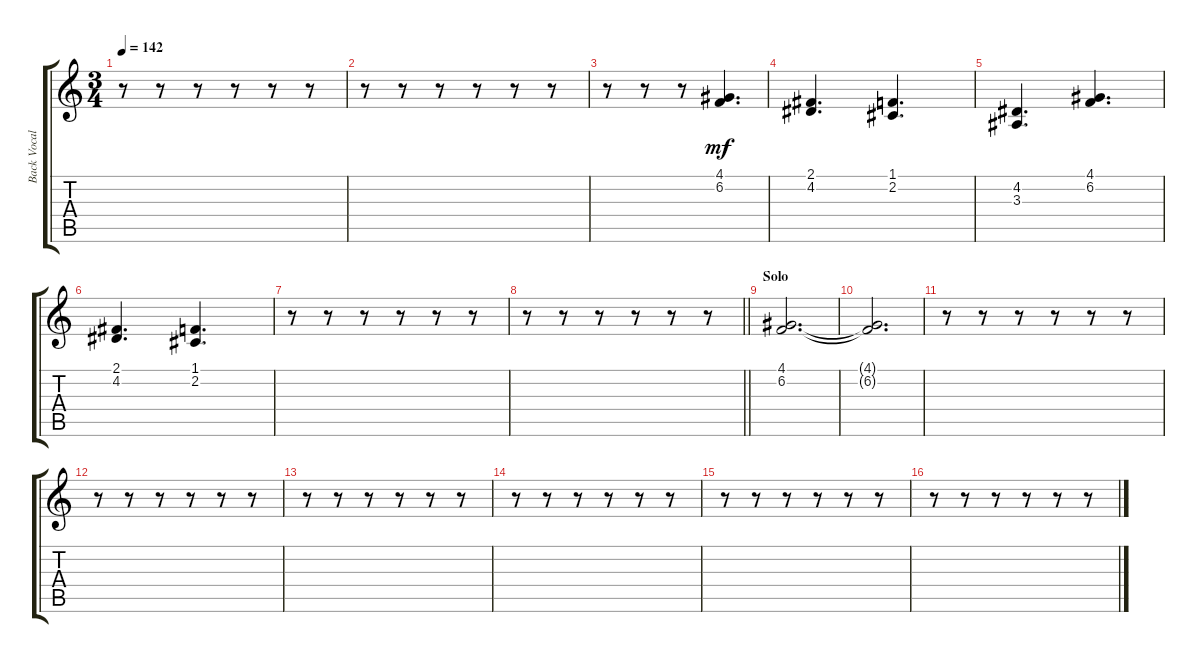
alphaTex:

\track ("Back Vocal" "Back Vocal") {instrument altosax}
\staff {score tabs}
\tuning (E4 B3 G3 D3 A2 E2) {hide}
\ts (3 4)
\tempo 142
\clef g2
\ks c
r.8{dy fff} r.8 r.8 r.8 r.8 r.8 |
r.8 r.8 r.8 r.8 r.8 r.8 |
r.8 r.8 r.8 (4.1 6.2).4{d dy mf} |
(2.1 4.2).4{d} (1.1 2.2).4{d} |
(4.2 3.3).4{d} (4.1 6.2).4{d} |
(2.1 4.2).4{d} (1.1 2.2).4{d} |
r.8 r.8 r.8 r.8 r.8 r.8 |
\barLineRight lightlight
r.8 r.8 r.8 r.8 r.8 r.8 |
\section ("" "Solo")
(4.1 6.2).2{d} |
(4.1{t} 6.2{t}).2{d} |
r.8 r.8 r.8 r.8 r.8 r.8 |
r.8 r.8 r.8 r.8 r.8 r.8 |
r.8 r.8 r.8 r.8 r.8 r.8 |
r.8 r.8 r.8 r.8 r.8 r.8 |
r.8 r.8 r.8 r.8 r.8 r.8 |
r.8 r.8 r.8 r.8 r.8 r.8
